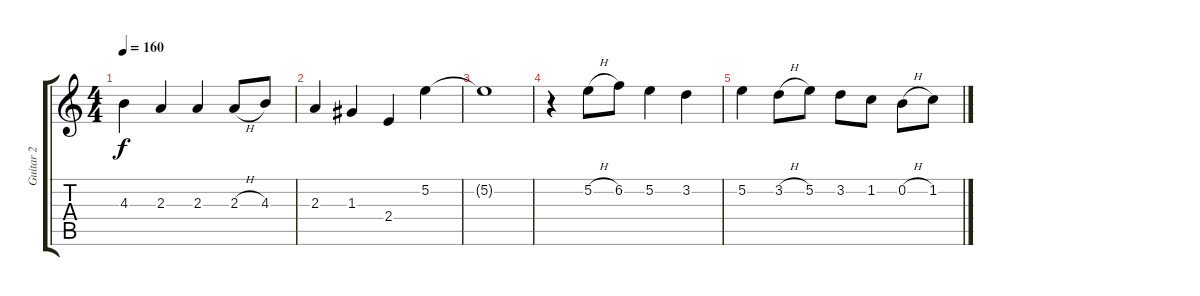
\track ("Guitar 2" "Guitar 2") {instrument acousticguitarsteel}
\staff {score tabs}
\tuning (E4 B3 G3 D3 A2 E2) {hide}
\ts (4 4)
\tempo 160
\clef g2
\ks c
4.3{t}.4{dy f} 2.3.4 2.3.4 2.3{h}.8 4.3.8 |
2.3.4 1.3.4 2.4.4 5.2.4 |
5.2{t}.1 |
r.4 5.2{h}.8 6.2.8 5.2.4 3.2.4 |
5.2.4 3.2{h}.8 5.2.8 3.2.8 1.2.8 0.2{h}.8 1.2.8
